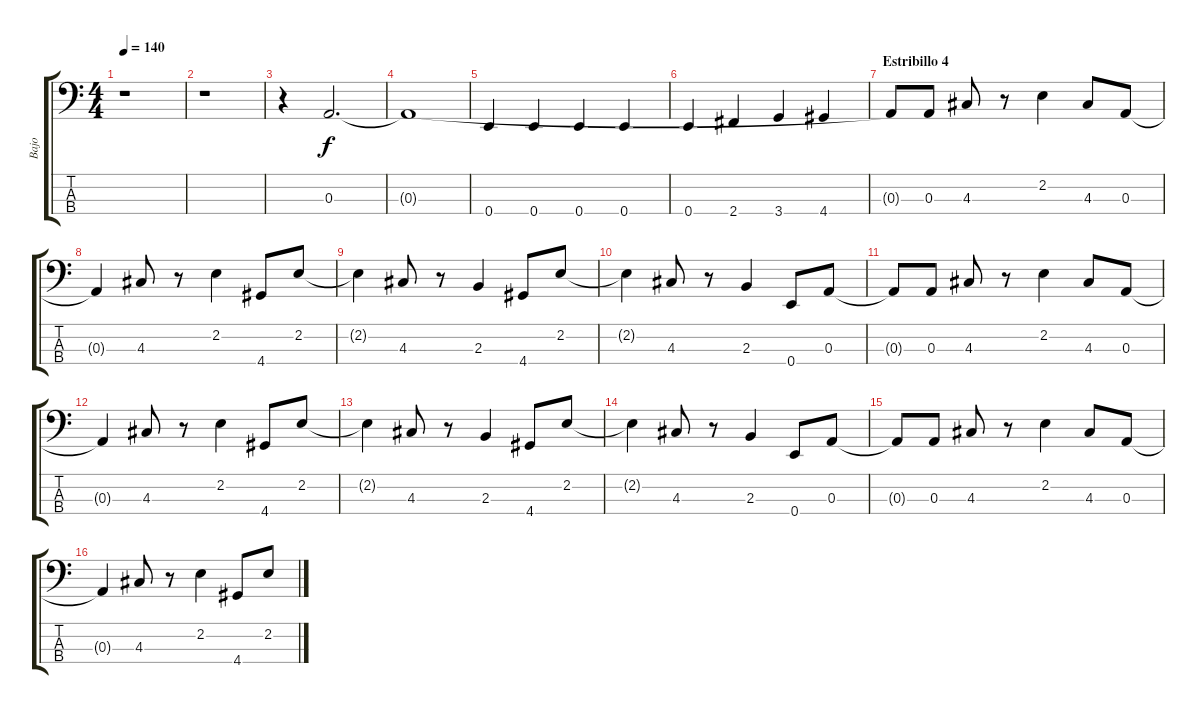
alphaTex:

\track ("Bajo" "Bajo") {instrument electricbasspick}
\staff {score tabs}
\tuning (G2 D2 A1 E1) {hide}
\ts (4 4)
\tempo 140
\clef f4
\ks c
r.1{dy f} |
r.1 |
r.4 0.3.2{d} |
0.3{t}.1 |
0.4.4 0.4.4 0.4.4 0.4.4 |
0.4.4 2.4.4 3.4.4 4.4.4 |
\section ("" "Estribillo 4")
0.3{t}.8 0.3.8 4.3.8 r.8 2.2.4 4.3.8 0.3.8 |
0.3{t}.4 4.3.8 r.8 2.2.4 4.4.8 2.2.8 |
2.2{t}.4 4.3.8 r.8 2.3.4 4.4.8 2.2.8 |
2.2{t}.4 4.3.8 r.8 2.3.4 0.4.8 0.3.8 |
0.3{t}.8 0.3.8 4.3.8 r.8 2.2.4 4.3.8 0.3.8 |
0.3{t}.4 4.3.8 r.8 2.2.4 4.4.8 2.2.8 |
2.2{t}.4 4.3.8 r.8 2.3.4 4.4.8 2.2.8 |
2.2{t}.4 4.3.8 r.8 2.3.4 0.4.8 0.3.8 |
0.3{t}.8 0.3.8 4.3.8 r.8 2.2.4 4.3.8 0.3.8 |
0.3{t}.4 4.3.8 r.8 2.2.4 4.4.8 2.2.8
